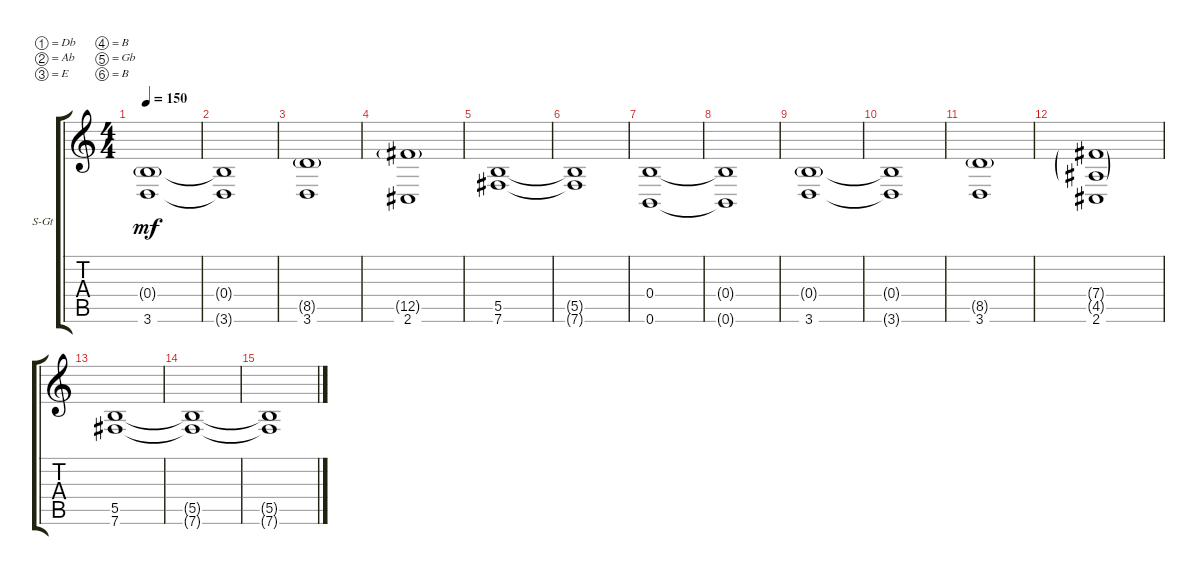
\defaultSystemsLayout 4
\bracketExtendMode groupsimilarinstruments
\firstSystemTrackNameOrientation horizontal
\otherSystemsTrackNameOrientation horizontal
\track ("Steel Guitar" "S-Gt") {instrument acousticguitarsteel}
\staff {score tabs}
\tuning (Db4 Ab3 E3 B2 Gb2 B1)
\ts (4 4)
\tempo 150
\clef g2
\ks c
(3.6 0.4{g}).1{dy mf} |
(0.4{t} 3.6{t}).1 |
(3.6 8.5{g}).1 |
(2.6 12.5{g}).1 |
(5.5 7.6).1 |
(7.6{t} 5.5{t}).1 |
(0.6 0.4).1 |
(0.6{t} 0.4{t}).1 |
(3.6 0.4{g}).1 |
(0.4{t} 3.6{t}).1 |
(3.6 8.5{g}).1 |
(2.6 4.5{g} 7.4{g}).1 |
(5.5 7.6).1 |
(7.6{t} 5.5{t}).1 |
(7.6{t} 5.5{t}).1
